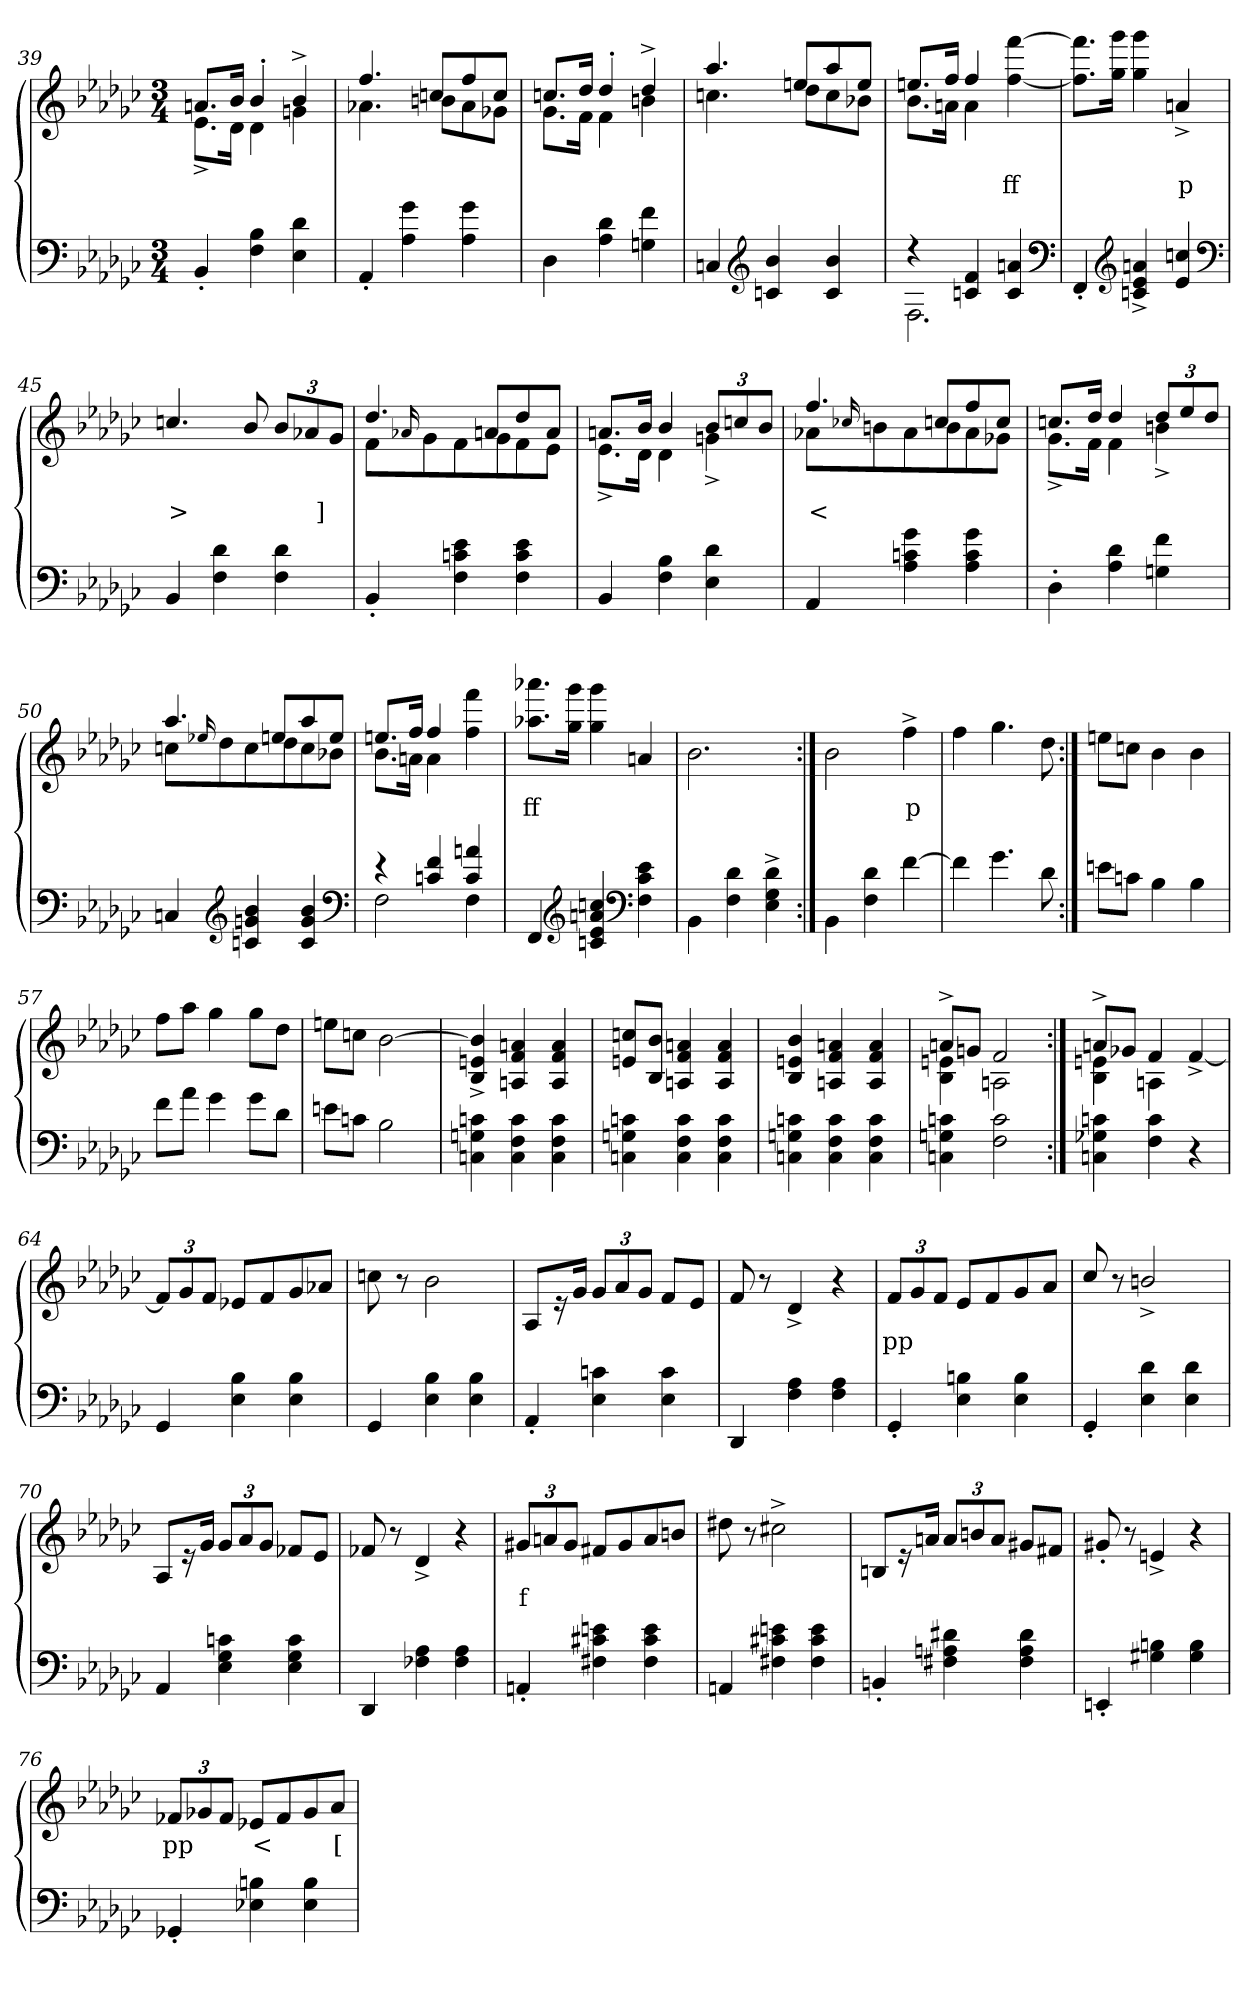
**kern	**kern	**text
*part2	*part1	*part1
*staff2	*staff1	*staff1
*clefF4	*clefG2	*
*k[b-e-a-d-g-c-]	*k[b-e-a-d-g-c-]	*
*M3/4	*M3/4	*
=39	=39	=39
*	*^	*
4BB-'>	8.anL	8.e-^>L	.
.	16b-Jk	16d-Jk	.
4B- 4F	4b-'>	4d-	.
4d- 4E-	4b-^>	4gn	.
=40	=40	=40	=40
4AA-'>	4.ff	4.a-X	.
4g- 4A-	.	.	.
.	8ccnL	8bnL	.
4g- 4A-	8ff	8a-	.
.	8ccJ	8g-XJ	.
=41	=41	=41	=41
4D-	8.ccnL	8.g-L	.
.	16dd-Jk	16fJk	.
4d- 4A-	4dd-'>	4f	.
4f 4Gn	4dd-^>	4bn	.
=42	=42	=42	=42
4Cn	4.aa-	4.ccn	.
*clefG2	*	*	*
4b- 4c	.	.	.
.	8eenL	8dd-L	.
4b- 4c	8aa-	8cc	.
.	8eeJ	8b-XJ	.
=43	=43	=43	=43
*^	*	*	*
4r	2.F	8.eenL	8.b-L	.
.	.	16ffJk	16anJk	.
4f 4cn	.	4ff	4a	.
4an 4c	.	4ryy	[4fff [4ff	ff
*v	*v	*	*	*
*	*v	*v	*
*clefF4	*	*
=44	=44	=44
4FF'>	8.fff] 8.ff]L	.
.	16ggg- 16gg-Jk	.
*clefG2	*	*
4an^> 4e-^> 4cn^>	4ggg- 4gg-	.
4cc 4e-	4an^>	p
*clefF4	*	*
=45	=45	=45
4BB-	4.ccn/	>
4d- 4F	.	.
.	8b-/	.
4d- 4F	12b-L	.
.	12a-X	.
.	12g-J	]
=46	=46	=46
*	*^	*
4BB-'>	4.dd-	8fL	.
.	.	16qqa-X/	.
.	.	8g-	.
4e- 4cn 4F	.	8f	.
.	8anL	8g-	.
4e- 4c 4F	8dd-	8f	.
.	8aJ	8e-J	.
=47	=47	=47	=47
4BB-	8.anL	8.e-^>L	.
.	16b-Jk	16d-Jk	.
4B- 4F	4b-	4d-	.
4d- 4E-	12b-L	4gn^>	.
.	12ccn	.	.
.	12b-J	.	.
=48	=48	=48	=48
4AA-	4.ff	8a-XL	<
.	.	16qqcc-X/	.
.	.	8bn	.
4g- 4cn 4A-	.	8a-	.
.	8ccnL	8b	.
4g- 4c 4A-	8ff	8a-	.
.	8ccJ	8g-XJ	.
=49	=49	=49	=49
4D-'>	8.ccnL	8.g-^>L	.
.	16dd-Jk	16fJk	.
4d- 4A-	4dd-	4f	.
4f 4Gn	12dd-L	4bn^>	.
.	12ee-	.	.
.	12dd-J	.	.
=50	=50	=50	=50
4Cn	4.aa-	8ccnL	.
.	.	16qqee-X/	.
.	.	8dd-	.
*clefG2	*	*	*
4b- 4gn 4c	.	8cc	.
.	8eenL	8dd-	.
4b- 4g 4c	8aa-	8cc	.
.	8eeJ	8b-XJ	.
*clefF4	*	*	*
=51	=51	=51	=51
*^	*	*	*
4r	2F	8.eenL	8.b-L	.
.	.	16ffJk	16anJk	.
4f 4cn	.	4ff	4a	.
4an 4c	4F	4ryy	4fff 4ff	.
*v	*v	*	*	*
*	*v	*v	*
=52	=52	=52
4FF	8.aaa-X 8.aa-XL	ff
.	16ggg- 16gg-Jk	.
*clefG2	*	*
4ccn 4an 4e- 4cn	4ggg- 4gg-	.
*clefF4	*	*
4e- 4c 4F	4an	.
=53	=53	=53
4BB-\	2.b-	.
4d- 4F	.	.
4d-^> 4G-^> 4E-^>	.	.
=54:|!	=54:|!	=54:|!
4BB-\	2b-	.
4d- 4F	.	.
[4f	4ff^>	p
=55	=55	=55
4f]	4ff	.
4.g-	4.gg-	.
8d-	8dd-	.
=56:|!	=56:|!	=56:|!
8enL	8eenL	.
8cnJ	8ccnJ	.
4B-	4b-	.
4B-	4b-	.
=57	=57	=57
8fL	8ffL	.
8a-J	8aa-J	.
4g-	4gg-	.
8g-L	8gg-L	.
8d-J	8dd-J	.
=58	=58	=58
8enL	8eenL	.
8cnJ	8ccnJ	.
2B-	[2b-	.
=59	=59	=59
4cn 4Gn 4Cn	4b-]^> 4en^> 4B-^>	.
4c 4F 4C	4an 4f 4An	.
4c 4F 4C	4a 4f 4A	.
=60	=60	=60
4cn 4Gn 4Cn	8ccn 8enL	.
.	8b- 8B-J	.
4c 4F 4C	4an 4f 4An	.
4c 4F 4C	4a 4f 4A	.
=61	=61	=61
4cn 4Gn 4Cn	4b- 4en 4B-	.
4c 4F 4C	4an 4f 4An	.
4c 4F 4C	4a 4f 4A	.
=62	=62	=62
*	*^	*
4cn 4Gn 4Cn	8an^>L	4en 4B-	.
.	8gnJ	.	.
2c 2F	2f	2An	.
=63:|!	=63:|!	=63:|!	=63:|!
4cn 4G-X 4Cn	8an^>L	4en 4B-	.
.	8g-XJ	.	.
4c 4F	4f	4An	.
4r	[4f^>	4ryy	.
*	*v	*v	*
=64	=64	=64
4GG-	12fL]	.
.	12g-	.
.	12fJ	.
4B- 4E-	8e-XL	.
.	8f	.
4B- 4E-	8g-	.
.	8a-XJ	.
=65	=65	=65
4GG-	8ccn	.
.	8r	.
4B- 4E-	2b-	.
4B- 4E-	.	.
=66	=66	=66
4AA-'>	8A-L	.
.	16r	.
.	16g-Jk	.
4cn 4E-	12g-L	.
.	12a-	.
.	12g-J	.
4c 4E-	8fL	.
.	8e-J	.
=67	=67	=67
4DD-	8f	.
.	8r	.
4A- 4F	4d-^>	.
4A- 4F	4r	.
=68	=68	=68
4GG-'>	12fL	pp
.	12g-	.
.	12fJ	.
4Bn 4E-	8e-L	.
.	8f	.
4B 4E-	8g-	.
.	8a-J	.
=69	=69	=69
4GG-'>	8cc-/	.
.	8r	.
4d- 4E-	2bn^>/	.
4d- 4E-	.	.
=70	=70	=70
4AA-	8A-L	.
.	16r	.
.	16g-Jk	.
4cn 4G- 4E-	12g-L	.
.	12a-	.
.	12g-J	.
4c 4G- 4E-	8f-XL	.
.	8e-J	.
=71	=71	=71
4DD-	8f-X	.
.	8r	.
4A- 4F-X	4d-^>	.
4A- 4F-	4r	.
=72	=72	=72
4AAn'>	12g#XL	f
.	12an	.
.	12g#J	.
4en 4c#X 4F#X	8f#XL	.
.	8g#	.
4e 4c# 4F#	8a	.
.	8bnJ	.
=73	=73	=73
4AAn	8dd#X	.
.	8r	.
4en 4c#X 4F#X	2cc#X^>	.
4e 4c# 4F#	.	.
=74	=74	=74
4BBn'>	8BnL	.
.	16r	.
.	16anJk	.
4d#X 4An 4F#X	12aL	.
.	12bn	.
.	12aJ	.
4d# 4A 4F#	8g#XL	.
.	8f#XJ	.
=75	=75	=75
4EEn'>	8g#X'>	.
.	8r	.
4Bn 4G#X	4en^>	.
4B 4G#	4r	.
=76	=76	=76
4GG-X'>	12f-XL	pp
.	12g-X	.
.	12f-J	.
4Bn 4E-X	8e-XL	<
.	8f-	.
4B 4E-	8g-	.
.	8a-J	[
=	=	=
*-	*-	*-
